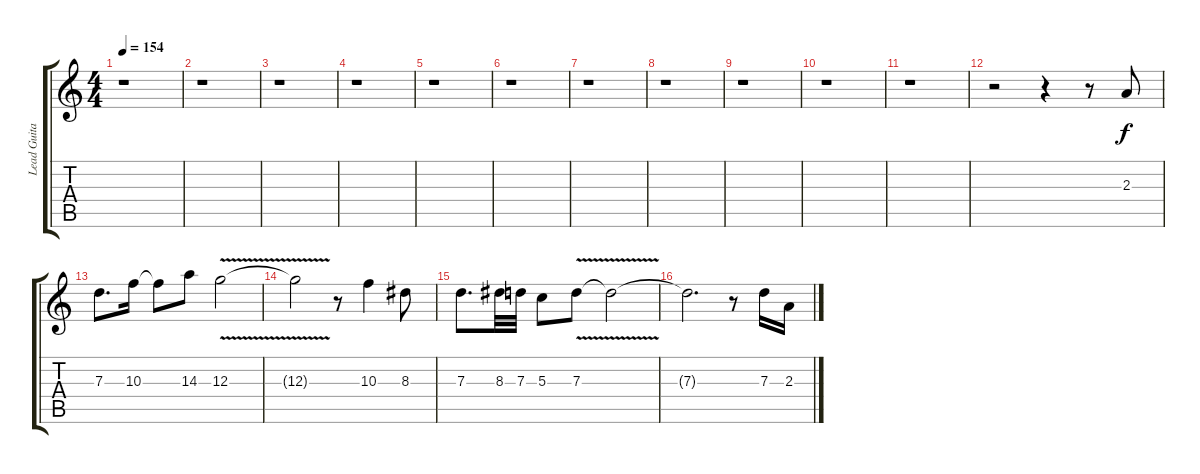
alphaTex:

\track ("Lead Guitar" "Lead Guita") {instrument distortionguitar}
\staff {score tabs}
\tuning (E4 B3 G3 D3 A2 E2) {hide}
\ts (4 4)
\tempo 154
\clef g2
\ks c
r.1{dy f instrument distortionguitar} |
r.1 |
r.1 |
r.1 |
r.1 |
r.1 |
r.1 |
r.1 |
r.1 |
r.1 |
r.1 |
r.2{instrument lead2sawtooth} r.4 r.8 2.3.8 |
7.3.8{d instrument lead2sawtooth} 10.3.16 10.3{t}.8 14.3.8 12.3{v}.2 |
12.3{t}.2 r.8 10.3.4 8.3.8 |
7.3.8{d} 8.3.32 7.3.32 5.3.8 7.3{v}.8 7.3{t}.2 |
7.3{t}.2{d} r.8 7.3.16 2.3.16
